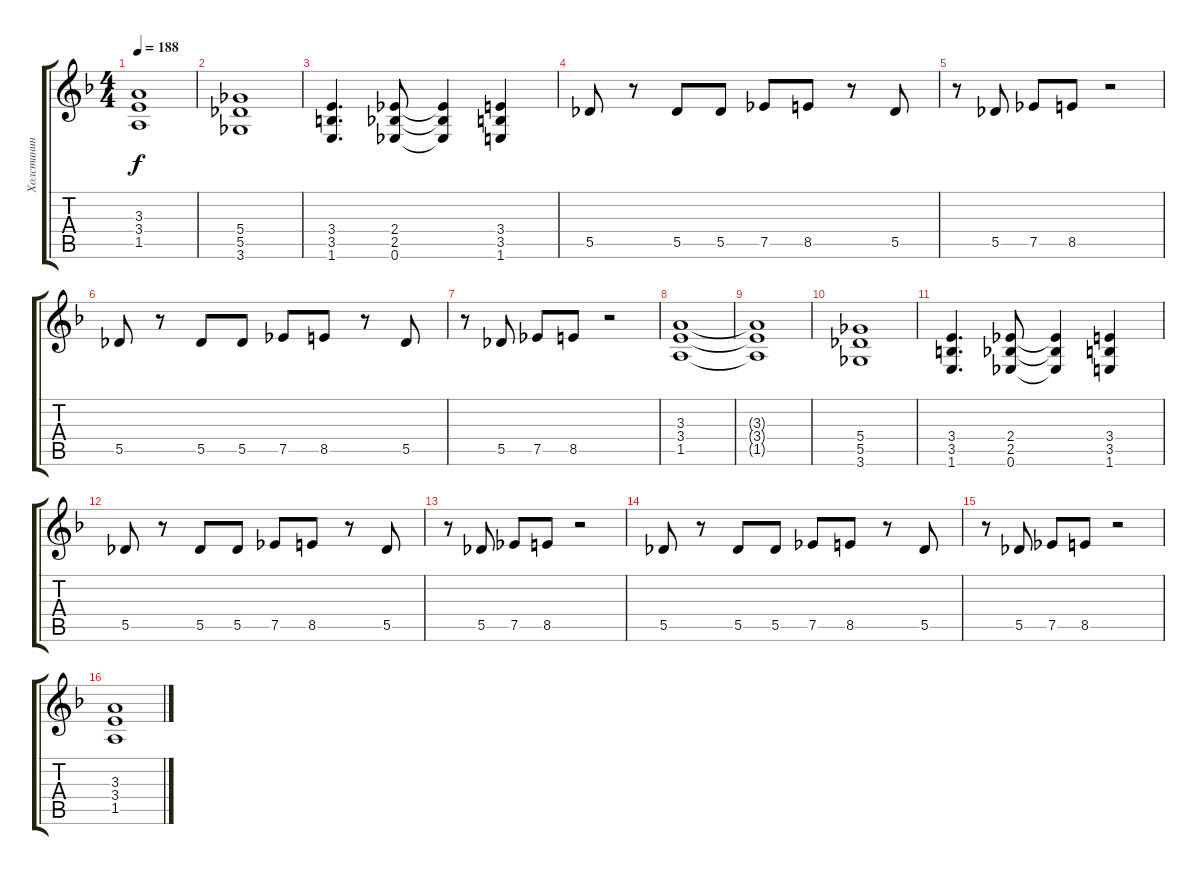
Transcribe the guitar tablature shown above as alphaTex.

\track ("Холстинин" "Холстинин") {instrument distortionguitar}
\staff {score tabs}
\tuning (Eb4 Bb3 Gb3 Db3 Ab2 Eb2) {hide}
\ts (4 4)
\tempo 188
\clef g2
\ks f
(3.3{t} 3.4{t} 1.5{t}).1{dy f} |
(5.4 5.5 3.6).1 |
(3.4 3.5 1.6).4{d} (2.4 2.5 0.6).8 (2.4{t} 2.5{t} 0.6{t}).4 (3.4 3.5 1.6).4 |
5.5.8 r.8 5.5.8 5.5.8 7.5.8 8.5.8 r.8 5.5.8 |
r.8 5.5.8 7.5.8 8.5.8 r.2 |
5.5.8 r.8 5.5.8 5.5.8 7.5.8 8.5.8 r.8 5.5.8 |
r.8 5.5.8 7.5.8 8.5.8 r.2 |
(3.3 3.4 1.5).1 |
(3.3{t} 3.4{t} 1.5{t}).1 |
(5.4 5.5 3.6).1 |
(3.4 3.5 1.6).4{d} (2.4 2.5 0.6).8 (2.4{t} 2.5{t} 0.6{t}).4 (3.4 3.5 1.6).4 |
5.5.8 r.8 5.5.8 5.5.8 7.5.8 8.5.8 r.8 5.5.8 |
r.8 5.5.8 7.5.8 8.5.8 r.2 |
5.5.8 r.8 5.5.8 5.5.8 7.5.8 8.5.8 r.8 5.5.8 |
r.8 5.5.8 7.5.8 8.5.8 r.2 |
(3.3 3.4 1.5).1
